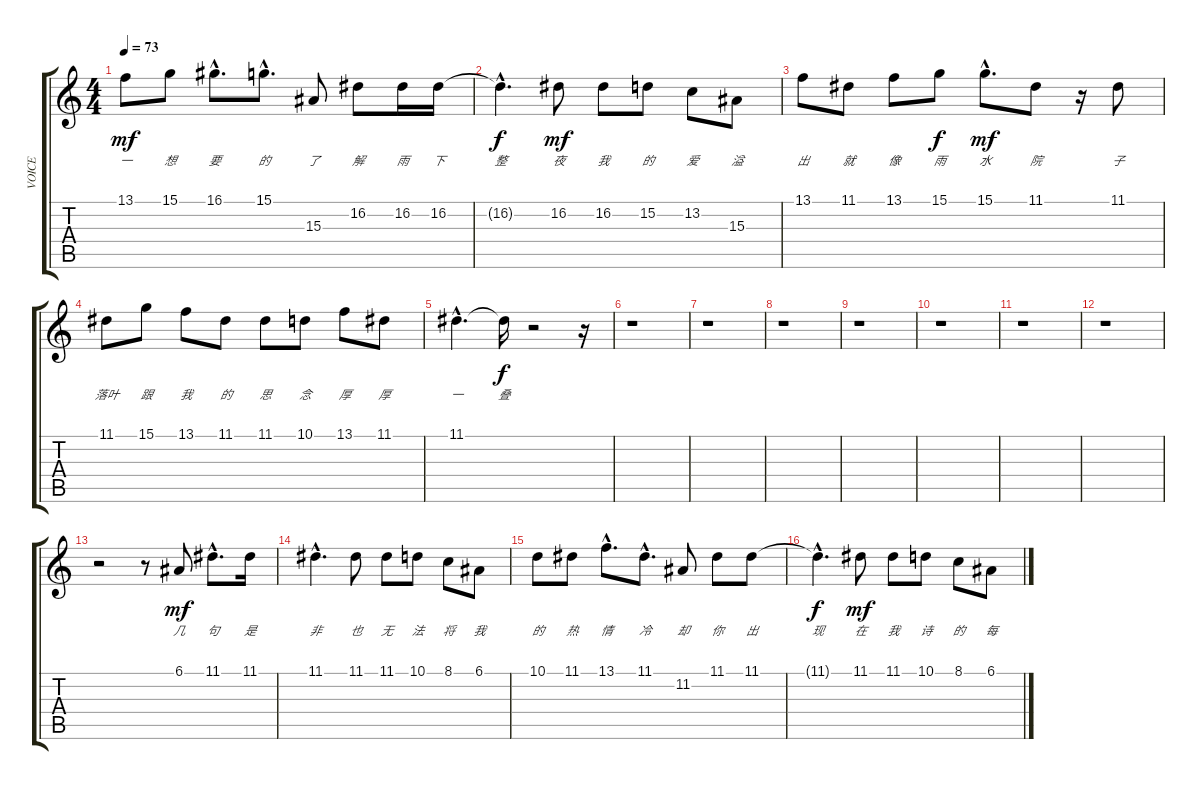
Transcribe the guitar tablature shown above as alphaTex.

\track ("VOICE" "VOICE") {instrument clarinet}
\staff {score tabs}
\tuning (E4 B3 G3 D3 A2 E2) {hide}
\ts (4 4)
\tempo 73
\clef g2
\ks c
13.1.8{lyrics (0 "一") lyrics (1 "") lyrics (2 "") lyrics (3 "") lyrics (4 "") dy mf} 15.1.8{lyrics (0 "想") lyrics (1 "") lyrics (2 "") lyrics (3 "") lyrics (4 "")} 16.1{hac}.8{d lyrics (0 "要") lyrics (1 "") lyrics (2 "") lyrics (3 "") lyrics (4 "")} 15.1{hac}.8{d lyrics (0 "的") lyrics (1 "") lyrics (2 "") lyrics (3 "") lyrics (4 "")} 15.3.8{lyrics (0 "了") lyrics (1 "") lyrics (2 "") lyrics (3 "") lyrics (4 "")} 16.2.8{lyrics (0 "解") lyrics (1 "") lyrics (2 "") lyrics (3 "") lyrics (4 "")} 16.2.16{lyrics (0 "雨") lyrics (1 "") lyrics (2 "") lyrics (3 "") lyrics (4 "")} 16.2.16{lyrics (0 "下") lyrics (1 "") lyrics (2 "") lyrics (3 "") lyrics (4 "")} |
16.2{hac t}.4{d lyrics (0 "整") lyrics (1 "") lyrics (2 "") lyrics (3 "") lyrics (4 "") dy f} 16.2.8{lyrics (0 "夜") lyrics (1 "") lyrics (2 "") lyrics (3 "") lyrics (4 "") dy mf} 16.2.8{lyrics (0 "我") lyrics (1 "") lyrics (2 "") lyrics (3 "") lyrics (4 "")} 15.2.8{lyrics (0 "的") lyrics (1 "") lyrics (2 "") lyrics (3 "") lyrics (4 "")} 13.2.8{lyrics (0 "爱") lyrics (1 "") lyrics (2 "") lyrics (3 "") lyrics (4 "")} 15.3.8{lyrics (0 "溢") lyrics (1 "") lyrics (2 "") lyrics (3 "") lyrics (4 "")} |
13.1.8{lyrics (0 "出") lyrics (1 "") lyrics (2 "") lyrics (3 "") lyrics (4 "")} 11.1.8{lyrics (0 "就") lyrics (1 "") lyrics (2 "") lyrics (3 "") lyrics (4 "")} 13.1.8{lyrics (0 "像") lyrics (1 "") lyrics (2 "") lyrics (3 "") lyrics (4 "")} 15.1.8{lyrics (0 "雨") lyrics (1 "") lyrics (2 "") lyrics (3 "") lyrics (4 "") dy f} 15.1{hac}.8{d lyrics (0 "水") lyrics (1 "") lyrics (2 "") lyrics (3 "") lyrics (4 "") dy mf} 11.1.8{lyrics (0 "院") lyrics (1 "") lyrics (2 "") lyrics (3 "") lyrics (4 "")} r.16 11.1.8{lyrics (0 "子") lyrics (1 "") lyrics (2 "") lyrics (3 "") lyrics (4 "")} |
11.1.8{lyrics (0 "落叶") lyrics (1 "") lyrics (2 "") lyrics (3 "") lyrics (4 "")} 15.1.8{lyrics (0 "跟") lyrics (1 "") lyrics (2 "") lyrics (3 "") lyrics (4 "")} 13.1.8{lyrics (0 "我") lyrics (1 "") lyrics (2 "") lyrics (3 "") lyrics (4 "")} 11.1.8{lyrics (0 "的") lyrics (1 "") lyrics (2 "") lyrics (3 "") lyrics (4 "")} 11.1.8{lyrics (0 "思") lyrics (1 "") lyrics (2 "") lyrics (3 "") lyrics (4 "")} 10.1.8{lyrics (0 "念") lyrics (1 "") lyrics (2 "") lyrics (3 "") lyrics (4 "")} 13.1.8{lyrics (0 "厚") lyrics (1 "") lyrics (2 "") lyrics (3 "") lyrics (4 "")} 11.1.8{lyrics (0 "厚") lyrics (1 "") lyrics (2 "") lyrics (3 "") lyrics (4 "")} |
11.1{hac}.4{d lyrics (0 "一") lyrics (1 "") lyrics (2 "") lyrics (3 "") lyrics (4 "")} 11.1{t}.16{lyrics (0 "叠") lyrics (1 "") lyrics (2 "") lyrics (3 "") lyrics (4 "") dy f} r.2 r.16 |
r.1 |
r.1 |
r.1 |
r.1 |
r.1 |
r.1 |
r.1 |
r.2 r.8 6.1.8{lyrics (0 "几") lyrics (1 "") lyrics (2 "") lyrics (3 "") lyrics (4 "") dy mf} 11.1{hac}.8{d lyrics (0 "句") lyrics (1 "") lyrics (2 "") lyrics (3 "") lyrics (4 "")} 11.1.16{lyrics (0 "是") lyrics (1 "") lyrics (2 "") lyrics (3 "") lyrics (4 "")} |
11.1{hac}.4{d lyrics (0 "非") lyrics (1 "") lyrics (2 "") lyrics (3 "") lyrics (4 "")} 11.1.8{lyrics (0 "也") lyrics (1 "") lyrics (2 "") lyrics (3 "") lyrics (4 "")} 11.1.8{lyrics (0 "无") lyrics (1 "") lyrics (2 "") lyrics (3 "") lyrics (4 "")} 10.1.8{lyrics (0 "法") lyrics (1 "") lyrics (2 "") lyrics (3 "") lyrics (4 "")} 8.1.8{lyrics (0 "将") lyrics (1 "") lyrics (2 "") lyrics (3 "") lyrics (4 "")} 6.1.8{lyrics (0 "我") lyrics (1 "") lyrics (2 "") lyrics (3 "") lyrics (4 "")} |
10.1.8{lyrics (0 "的") lyrics (1 "") lyrics (2 "") lyrics (3 "") lyrics (4 "")} 11.1.8{lyrics (0 "热") lyrics (1 "") lyrics (2 "") lyrics (3 "") lyrics (4 "")} 13.1{hac}.8{d lyrics (0 "情") lyrics (1 "") lyrics (2 "") lyrics (3 "") lyrics (4 "")} 11.1{hac}.8{d lyrics (0 "冷") lyrics (1 "") lyrics (2 "") lyrics (3 "") lyrics (4 "")} 11.2.8{lyrics (0 "却") lyrics (1 "") lyrics (2 "") lyrics (3 "") lyrics (4 "")} 11.1.8{lyrics (0 "你") lyrics (1 "") lyrics (2 "") lyrics (3 "") lyrics (4 "")} 11.1.8{lyrics (0 "出") lyrics (1 "") lyrics (2 "") lyrics (3 "") lyrics (4 "")} |
11.1{hac t}.4{d lyrics (0 "现") lyrics (1 "") lyrics (2 "") lyrics (3 "") lyrics (4 "") dy f} 11.1.8{lyrics (0 "在") lyrics (1 "") lyrics (2 "") lyrics (3 "") lyrics (4 "") dy mf} 11.1.8{lyrics (0 "我") lyrics (1 "") lyrics (2 "") lyrics (3 "") lyrics (4 "")} 10.1.8{lyrics (0 "诗") lyrics (1 "") lyrics (2 "") lyrics (3 "") lyrics (4 "")} 8.1.8{lyrics (0 "的") lyrics (1 "") lyrics (2 "") lyrics (3 "") lyrics (4 "")} 6.1.8{lyrics (0 "每") lyrics (1 "") lyrics (2 "") lyrics (3 "") lyrics (4 "")}
